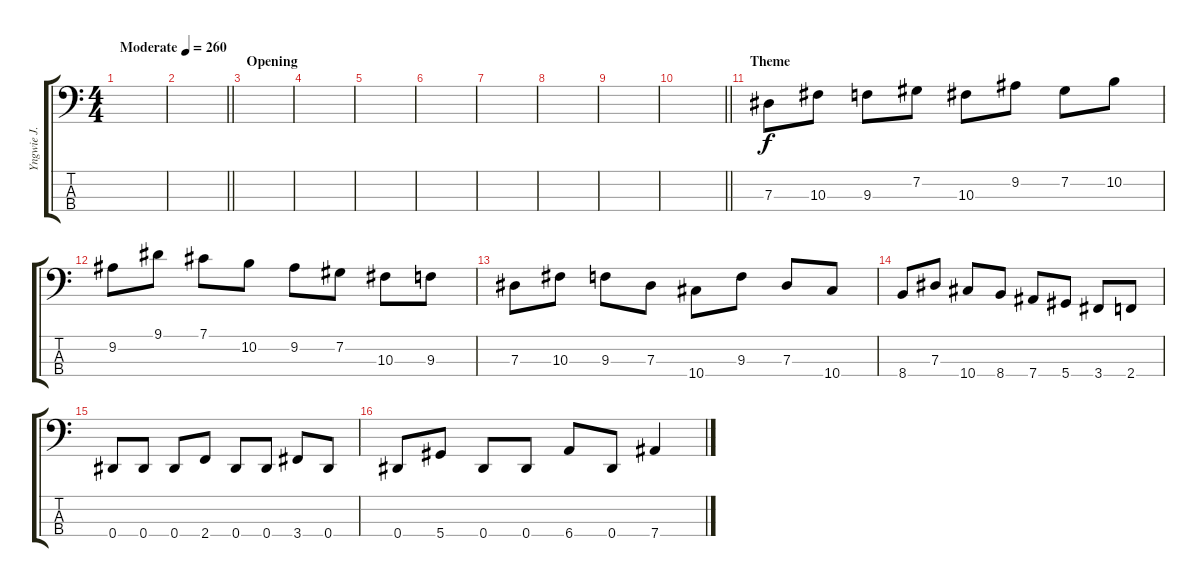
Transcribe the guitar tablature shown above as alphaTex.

\track ("Yngwie J. Malmsteen" "Yngwie J. ") {instrument electricbasspick}
\staff {score tabs}
\tuning (Gb2 Db2 Ab1 Eb1) {hide}
\ts (4 4)
\tempo (260 "Moderate")
\clef f4
\ks c
|
\barLineRight lightlight
|
\section ("" "Opening")
|
|
|
|
|
|
|
\barLineRight lightlight
|
\section ("" "Theme")
7.3.8 10.3.8 9.3.8 7.2.8 10.3.8 9.2.8 7.2.8 10.2.8 |
9.2.8 9.1.8 7.1.8 10.2.8 9.2.8 7.2.8 10.3.8 9.3.8 |
7.3.8 10.3.8 9.3.8 7.3.8 10.4.8 9.3.8 7.3.8 10.4.8 |
8.4.8 7.3.8 10.4.8 8.4.8 7.4.8 5.4.8 3.4.8 2.4.8 |
0.4.8 0.4.8 0.4.8 2.4.8 0.4.8 0.4.8 3.4.8 0.4.8 |
0.4.8 5.4.8 0.4.8 0.4.8 6.4.8 0.4.8 7.4.4
